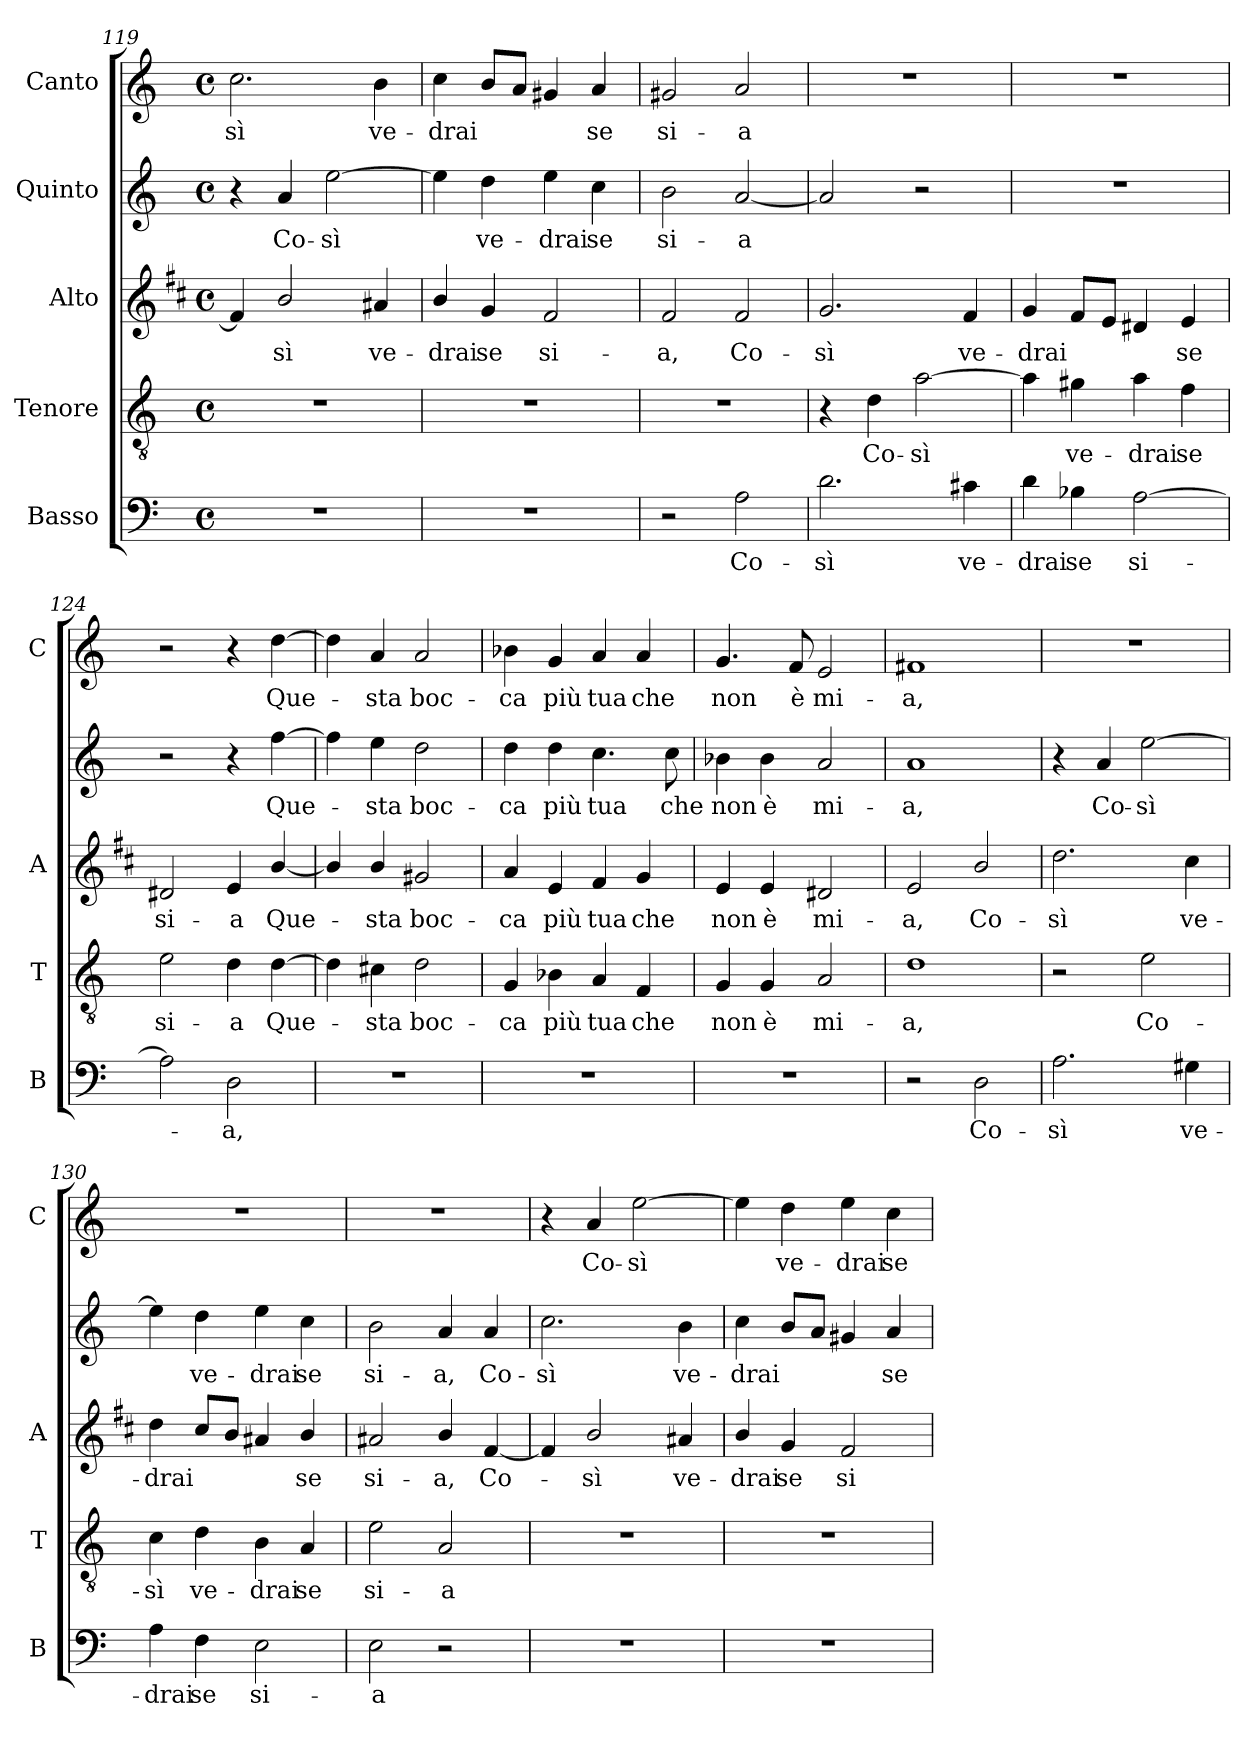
**kern	**text	**kern	**text	**kern	**text	**kern	**text	**kern	**text
*part5	*part5	*part4	*part4	*part3	*part3	*part2	*part2	*part1	*part1
*staff5	*staff5	*staff4	*staff4	*staff3	*staff3	*staff2	*staff2	*staff1	*staff1
*I"Basso	*	*I"Tenore	*	*I"Alto	*	*I"Quinto	*	*I"Canto	*
*I'B	*	*I'T	*	*I'A	*	*	*	*I'C	*
*clefF4	*	*clefGv2	*	*clefG2	*	*clefG2	*	*clefG2	*
*	*	*	*	*ITrd1c2	*	*	*	*	*
*k[]	*	*k[]	*	*k[]	*	*k[]	*	*k[]	*
*C:	*	*C:	*	*C:	*	*C:	*	*C:	*
*M4/4	*	*M4/4	*	*M4/4	*	*M4/4	*	*M4/4	*
*met(c)	*	*met(c)	*	*met(c)	*	*met(c)	*	*met(c)	*
=119	=119	=119	=119	=119	=119	=119	=119	=119	=119
!	!	!	!	!	!	!	!	!	!LO:LY:b
1r	.	1r	.	4e/]	.	4r	.	2.cc\	-sì
!	!	!	!	!	!LO:LY:b	!	!LO:LY:b	!	!
.	.	.	.	2a/	-sì	4a/	Co-	.	.
!	!	!	!	!	!	!	!LO:LY:b	!	!
.	.	.	.	.	.	[2ee\	-sì	.	.
!	!	!	!	!	!LO:LY:b	!	!	!	!LO:LY:b
.	.	.	.	4g#X/	ve-	.	.	4b\	ve-
=120	=120	=120	=120	=120	=120	=120	=120	=120	=120
!	!	!	!	!	!LO:LY:b	!	!	!	!LO:LY:b
1r	.	1r	.	4a/	-drai	4ee\]	.	4cc\	-drai
!	!	!	!	!	!LO:LY:b	!	!LO:LY:b	!	!
.	.	.	.	4f/	se	4dd\	ve-	8b/L	.
.	.	.	.	.	.	.	.	8a/J	.
!	!	!	!	!	!LO:LY:b	!	!LO:LY:b	!	!
.	.	.	.	2e/	si-	4ee\	-drai	4g#X/	.
!	!	!	!	!	!	!	!LO:LY:b	!	!LO:LY:b
.	.	.	.	.	.	4cc\	se	4a/	se
=121	=121	=121	=121	=121	=121	=121	=121	=121	=121
!	!	!	!	!	!LO:LY:b	!	!LO:LY:b	!	!LO:LY:b
2r	.	1r	.	2e/	-a,	2b\	si-	2g#X/	si-
!	!LO:LY:b	!	!	!	!LO:LY:b	!	!LO:LY:b	!	!LO:LY:b
2A\	Co-	.	.	2e/	Co-	[2a/	-a	2a/	-a
=122	=122	=122	=122	=122	=122	=122	=122	=122	=122
!	!LO:LY:b	!	!	!	!LO:LY:b	!	!	!	!
2.d\	-sì	4r	.	2.f/	-sì	2a/]	.	1r	.
!	!	!	!LO:LY:b	!	!	!	!	!	!
.	.	4d\	Co-	.	.	.	.	.	.
!	!	!	!LO:LY:b	!	!	!	!	!	!
.	.	[2a\	-sì	.	.	2r	.	.	.
!	!LO:LY:b	!	!	!	!LO:LY:b	!	!	!	!
4c#X\	ve-	.	.	4e/	ve-	.	.	.	.
=123	=123	=123	=123	=123	=123	=123	=123	=123	=123
!	!LO:LY:b	!	!	!	!LO:LY:b	!	!	!	!
4d\	-drai	4a\]	.	4f/	-drai	1r	.	1r	.
!	!LO:LY:b	!	!LO:LY:b	!	!	!	!	!	!
4B-X\	se	4g#X\	ve-	8e/L	.	.	.	.	.
.	.	.	.	8d/J	.	.	.	.	.
!	!LO:LY:b	!	!LO:LY:b	!	!	!	!	!	!
[2A\	si-	4a\	-drai	4c#X/	.	.	.	.	.
!	!	!	!LO:LY:b	!	!LO:LY:b	!	!	!	!
.	.	4f\	se	4d/	se	.	.	.	.
=124	=124	=124	=124	=124	=124	=124	=124	=124	=124
!	!	!	!LO:LY:b	!	!LO:LY:b	!	!	!	!
2A\]	.	2e\	si-	2c#X/	si-	2r	.	2r	.
!	!LO:LY:b	!	!LO:LY:b	!	!LO:LY:b	!	!	!	!
2D\	-a,	4d\	-a	4d/	-a	4r	.	4r	.
!	!	!	!LO:LY:b	!	!LO:LY:b	!	!LO:LY:b	!	!LO:LY:b
.	.	[4d\	Que-	[4a/	Que-	[4ff\	Que-	[4dd\	Que-
!!LO:LB:g=z
=125	=125	=125	=125	=125	=125	=125	=125	=125	=125
1r	.	4d\]	.	4a/]	.	4ff\]	.	4dd\]	.
!	!	!	!LO:LY:b	!	!LO:LY:b	!	!LO:LY:b	!	!LO:LY:b
.	.	4c#X\	-sta	4a/	-sta	4ee\	-sta	4a/	-sta
!	!	!	!LO:LY:b	!	!LO:LY:b	!	!LO:LY:b	!	!LO:LY:b
.	.	2d\	boc-	2f#X/	boc-	2dd\	boc-	2a/	boc-
=126	=126	=126	=126	=126	=126	=126	=126	=126	=126
!	!	!	!LO:LY:b	!	!LO:LY:b	!	!LO:LY:b	!	!LO:LY:b
1r	.	4G/	-ca	4g/	-ca	4dd\	-ca	4b-X\	-ca
!	!	!	!LO:LY:b	!	!LO:LY:b	!	!LO:LY:b	!	!LO:LY:b
.	.	4B-X\	più	4d/	più	4dd\	più	4g/	più
!	!	!	!LO:LY:b	!	!LO:LY:b	!	!LO:LY:b	!	!LO:LY:b
.	.	4A/	tua	4e/	tua	4.cc\	tua	4a/	tua
!	!	!	!LO:LY:b	!	!LO:LY:b	!	!	!	!LO:LY:b
.	.	4F/	che	4f/	che	.	.	4a/	che
!	!	!	!	!	!	!	!LO:LY:b	!	!
.	.	.	.	.	.	8cc\	che	.	.
=127	=127	=127	=127	=127	=127	=127	=127	=127	=127
!	!	!	!LO:LY:b	!	!LO:LY:b	!	!LO:LY:b	!	!LO:LY:b
1r	.	4G/	non	4d/	non	4b-X\	non	4.g/	non
!	!	!	!LO:LY:b	!	!LO:LY:b	!	!LO:LY:b	!	!
.	.	4G/	è	4d/	è	4b-\	è	.	.
!	!	!	!	!	!	!	!	!	!LO:LY:b
.	.	.	.	.	.	.	.	8f/	è
!	!	!	!LO:LY:b	!	!LO:LY:b	!	!LO:LY:b	!	!LO:LY:b
.	.	2A/	mi-	2c#X/	mi-	2a/	mi-	2e/	mi-
=128	=128	=128	=128	=128	=128	=128	=128	=128	=128
!	!	!	!LO:LY:b	!	!LO:LY:b	!	!LO:LY:b	!	!LO:LY:b
2r	.	1d	-a,	2d/	-a,	1a	-a,	1f#X	-a,
!	!LO:LY:b	!	!	!	!LO:LY:b	!	!	!	!
2D\	Co-	.	.	2a/	Co-	.	.	.	.
=129	=129	=129	=129	=129	=129	=129	=129	=129	=129
!	!LO:LY:b	!	!	!	!LO:LY:b	!	!	!	!
2.A\	-sì	2r	.	2.cc\	-sì	4r	.	1r	.
!	!	!	!	!	!	!	!LO:LY:b	!	!
.	.	.	.	.	.	4a/	Co-	.	.
!	!	!	!LO:LY:b	!	!	!	!LO:LY:b	!	!
.	.	2e\	Co-	.	.	[2ee\	-sì	.	.
!	!LO:LY:b	!	!	!	!LO:LY:b	!	!	!	!
4G#X\	ve-	.	.	4b\	ve-	.	.	.	.
=130	=130	=130	=130	=130	=130	=130	=130	=130	=130
!	!LO:LY:b	!	!LO:LY:b	!	!LO:LY:b	!	!	!	!
4A\	-drai	4c\	-sì	4cc\	-drai	4ee\]	.	1r	.
!	!LO:LY:b	!	!LO:LY:b	!	!	!	!LO:LY:b	!	!
4F\	se	4d\	ve-	8b/L	.	4dd\	ve-	.	.
.	.	.	.	8a/J	.	.	.	.	.
!	!LO:LY:b	!	!LO:LY:b	!	!	!	!LO:LY:b	!	!
2E\	si-	4B\	-drai	4g#X/	.	4ee\	-drai	.	.
!	!	!	!LO:LY:b	!	!LO:LY:b	!	!LO:LY:b	!	!
.	.	4A/	se	4a/	se	4cc\	se	.	.
=131	=131	=131	=131	=131	=131	=131	=131	=131	=131
!	!LO:LY:b	!	!LO:LY:b	!	!LO:LY:b	!	!LO:LY:b	!	!
2E\	-a	2e\	si-	2g#X/	si-	2b\	si-	1r	.
!	!	!	!LO:LY:b	!	!LO:LY:b	!	!LO:LY:b	!	!
2r	.	2A/	-a	4a/	-a,	4a/	-a,	.	.
!	!	!	!	!	!LO:LY:b	!	!LO:LY:b	!	!
.	.	.	.	[4e/	Co-	4a/	Co-	.	.
!!LO:PB:g=z
=132	=132	=132	=132	=132	=132	=132	=132	=132	=132
!	!	!	!	!	!	!	!LO:LY:b	!	!
1r	.	1r	.	4e/]	.	2.cc\	-sì	4r	.
!	!	!	!	!	!LO:LY:b	!	!	!	!LO:LY:b
.	.	.	.	2a/	-sì	.	.	4a/	Co-
!	!	!	!	!	!	!	!	!	!LO:LY:b
.	.	.	.	.	.	.	.	[2ee\	-sì
!	!	!	!	!	!LO:LY:b	!	!LO:LY:b	!	!
.	.	.	.	4g#X/	ve-	4b\	ve-	.	.
=133	=133	=133	=133	=133	=133	=133	=133	=133	=133
!	!	!	!	!	!LO:LY:b	!	!LO:LY:b	!	!
1r	.	1r	.	4a/	-drai	4cc\	-drai	4ee\]	.
!	!	!	!	!	!LO:LY:b	!	!	!	!LO:LY:b
.	.	.	.	4f/	se	8b/L	.	4dd\	ve-
.	.	.	.	.	.	8a/J	.	.	.
!	!	!	!	!	!LO:LY:b	!	!	!	!LO:LY:b
.	.	.	.	2e/	si-	4g#X/	.	4ee\	-drai
!	!	!	!	!	!	!	!LO:LY:b	!	!LO:LY:b
.	.	.	.	.	.	4a/	se	4cc\	se
=	=	=	=	=	=	=	=	=	=
*-	*-	*-	*-	*-	*-	*-	*-	*-	*-
